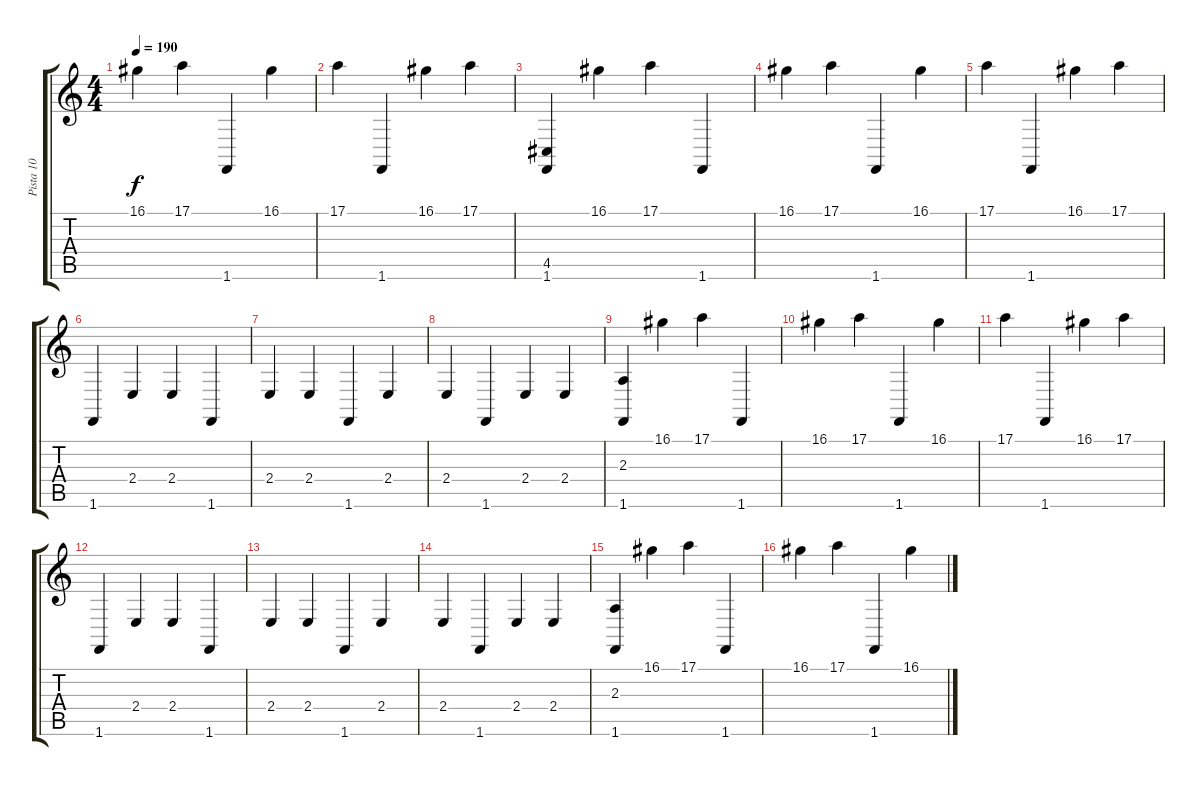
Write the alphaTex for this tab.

\track ("Pista 10" "Pista 10") {instrument acousticgrandpiano}
\staff {score tabs}
\tuning (E4 B3 G3 D3 A2 E2) {hide}
\ts (4 4)
\tempo 190
\clef g2
\ks c
16.1.4{dy f} 17.1.4 1.6.4 16.1.4 |
17.1.4 1.6.4 16.1.4 17.1.4 |
(4.5 1.6).4 16.1.4 17.1.4 1.6.4 |
16.1.4 17.1.4 1.6.4 16.1.4 |
17.1.4 1.6.4 16.1.4 17.1.4 |
1.6.4 2.4.4 2.4.4 1.6.4 |
2.4.4 2.4.4 1.6.4 2.4.4 |
2.4.4 1.6.4 2.4.4 2.4.4 |
(2.3 1.6).4 16.1.4 17.1.4 1.6.4 |
16.1.4 17.1.4 1.6.4 16.1.4 |
17.1.4 1.6.4 16.1.4 17.1.4 |
1.6.4 2.4.4 2.4.4 1.6.4 |
2.4.4 2.4.4 1.6.4 2.4.4 |
2.4.4 1.6.4 2.4.4 2.4.4 |
(2.3 1.6).4 16.1.4 17.1.4 1.6.4 |
16.1.4 17.1.4 1.6.4 16.1.4
